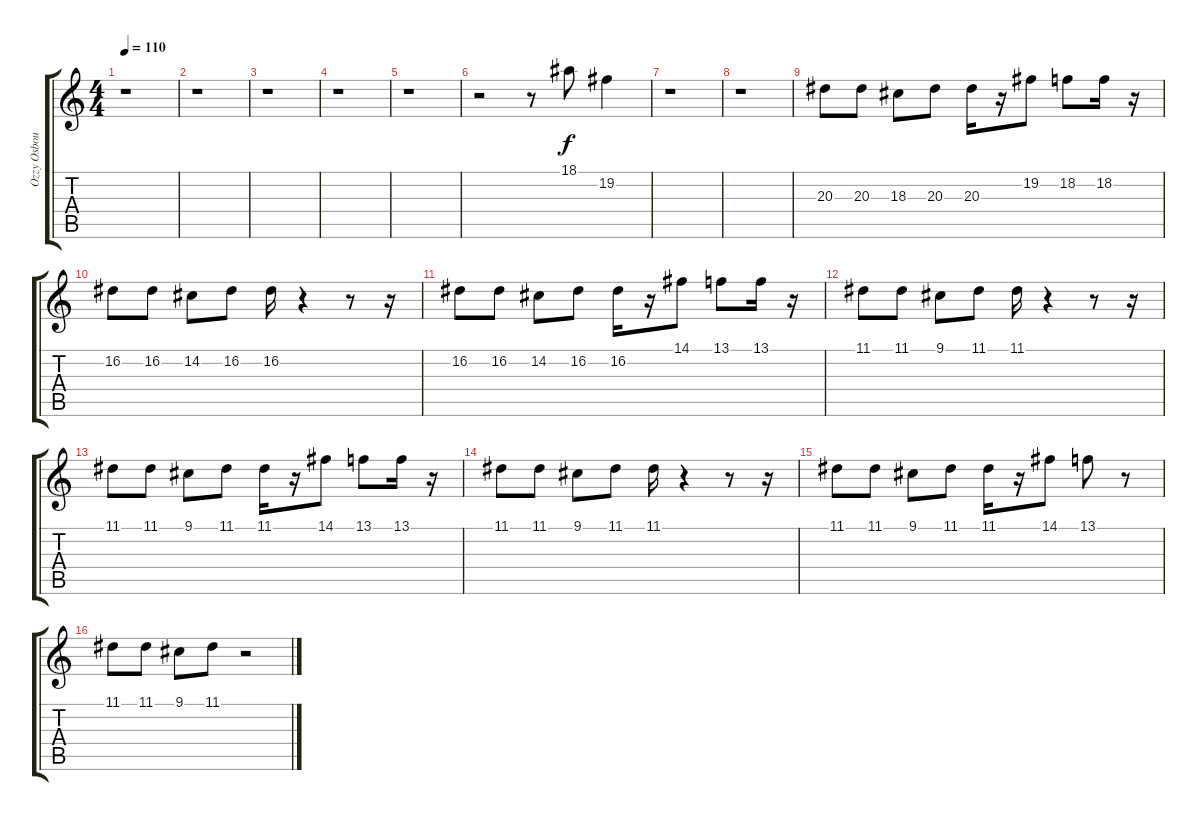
\track ("Ozzy Osbourne (Voice)" "Ozzy Osbou") {instrument lead6voice}
\staff {score tabs}
\tuning (E4 B3 G3 D3 A2 E2) {hide}
\ts (4 4)
\tempo 110
\clef g2
\ks c
r.1{dy f} |
r.1 |
r.1 |
r.1 |
r.1 |
r.2 r.8 18.1.8 19.2.4 |
r.1 |
r.1 |
20.3.8 20.3.8 18.3.8 20.3.8 20.3.16 r.16 19.2.8 18.2.8 18.2.16 r.16 |
16.2.8 16.2.8 14.2.8 16.2.8 16.2.16 r.4 r.8 r.16 |
16.2.8 16.2.8 14.2.8 16.2.8 16.2.16 r.16 14.1.8 13.1.8 13.1.16 r.16 |
11.1.8 11.1.8 9.1.8 11.1.8 11.1.16 r.4 r.8 r.16 |
11.1.8 11.1.8 9.1.8 11.1.8 11.1.16 r.16 14.1.8 13.1.8 13.1.16 r.16 |
11.1.8 11.1.8 9.1.8 11.1.8 11.1.16 r.4 r.8 r.16 |
11.1.8 11.1.8 9.1.8 11.1.8 11.1.16 r.16 14.1.8 13.1.8 r.8 |
11.1.8 11.1.8 9.1.8 11.1.8 r.2
